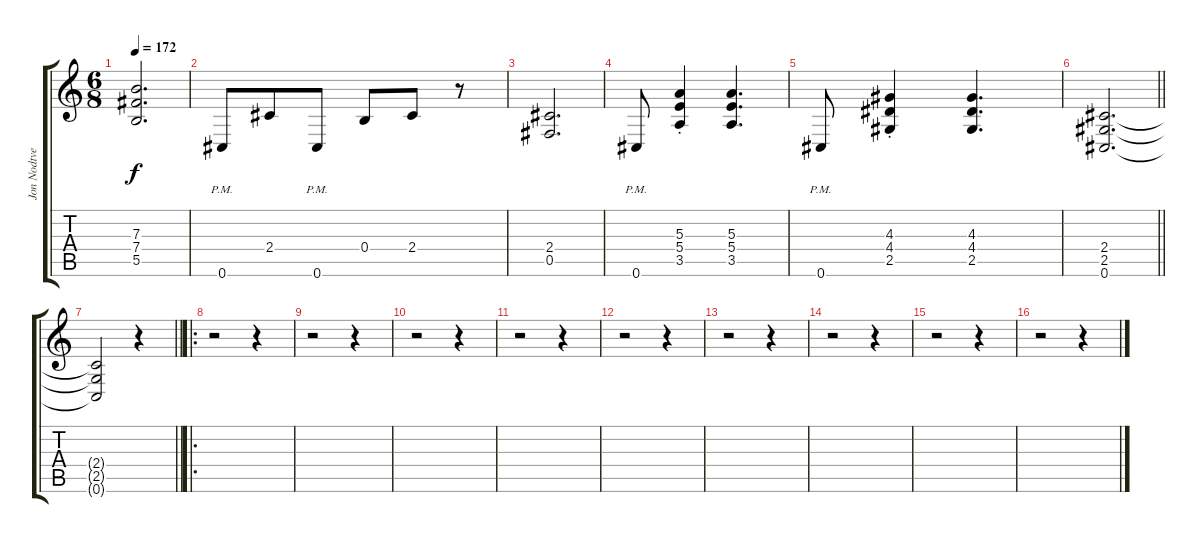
\track ("Jon Nodtveidt" "Jon Nodtve") {instrument distortionguitar}
\staff {score tabs}
\tuning (Db4 Ab3 E3 B2 Gb2 Db2) {hide}
\ts (6 8)
\tempo 172
\clef g2
\ks c
(7.3 7.4 5.5).2{d dy f} |
0.6{pm}.8 2.4.8 0.6{pm}.8 0.4.8 2.4.8 r.8 |
(2.4 0.5).2{d} |
0.6{pm}.8 (5.3{st} 5.4{st} 3.5{st}).4 (5.3 5.4 3.5).4{d} |
0.6{pm}.8 (4.3{st} 4.4{st} 2.5{st}).4 (4.3 4.4 2.5).4{d} |
\barLineRight lightlight
(2.4 2.5 0.6).2{d} |
\barLineRight lightlight
(2.4{t} 2.5{t} 0.6{t}).2 r.4 |
\ro
r.2 r.4 |
r.2 r.4 |
r.2 r.4 |
r.2 r.4 |
r.2 r.4 |
r.2 r.4 |
r.2 r.4 |
r.2 r.4 |
r.2 r.4
